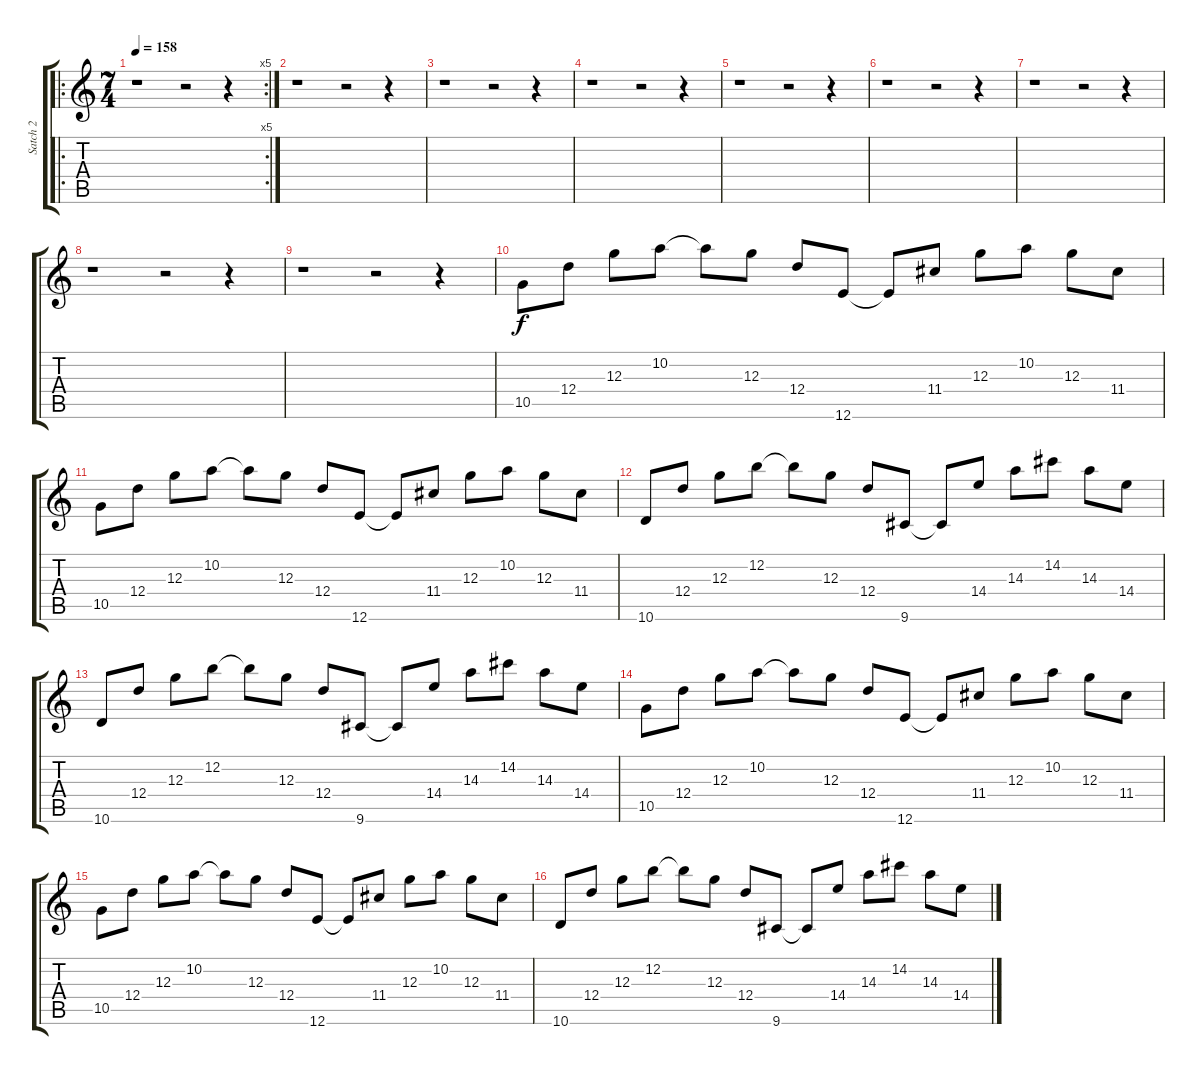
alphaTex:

\track ("Satch 2" "Satch 2") {instrument acousticguitarsteel}
\staff {score tabs}
\tuning (E4 B3 G3 D3 A2 E2) {hide}
\ro
\rc 5
\ts (7 4)
\tempo 158
\clef g2
\ks c
r.1{dy f} r.2 r.4 |
r.1 r.2 r.4 |
r.1 r.2 r.4 |
r.1 r.2 r.4 |
r.1 r.2 r.4 |
r.1 r.2 r.4 |
r.1 r.2 r.4 |
r.1 r.2 r.4 |
r.1 r.2 r.4 |
10.5.8 12.4.8 12.3.8 10.2.8 10.2{t}.8 12.3.8 12.4.8 12.6.8 12.6{t}.8 11.4.8 12.3.8 10.2.8 12.3.8 11.4.8 |
10.5.8 12.4.8 12.3.8 10.2.8 10.2{t}.8 12.3.8 12.4.8 12.6.8 12.6{t}.8 11.4.8 12.3.8 10.2.8 12.3.8 11.4.8 |
10.6.8 12.4.8 12.3.8 12.2.8 12.2{t}.8 12.3.8 12.4.8 9.6.8 9.6{t}.8 14.4.8 14.3.8 14.2.8 14.3.8 14.4.8 |
10.6.8 12.4.8 12.3.8 12.2.8 12.2{t}.8 12.3.8 12.4.8 9.6.8 9.6{t}.8 14.4.8 14.3.8 14.2.8 14.3.8 14.4.8 |
10.5.8 12.4.8 12.3.8 10.2.8 10.2{t}.8 12.3.8 12.4.8 12.6.8 12.6{t}.8 11.4.8 12.3.8 10.2.8 12.3.8 11.4.8 |
10.5.8 12.4.8 12.3.8 10.2.8 10.2{t}.8 12.3.8 12.4.8 12.6.8 12.6{t}.8 11.4.8 12.3.8 10.2.8 12.3.8 11.4.8 |
10.6.8 12.4.8 12.3.8 12.2.8 12.2{t}.8 12.3.8 12.4.8 9.6.8 9.6{t}.8 14.4.8 14.3.8 14.2.8 14.3.8 14.4.8
